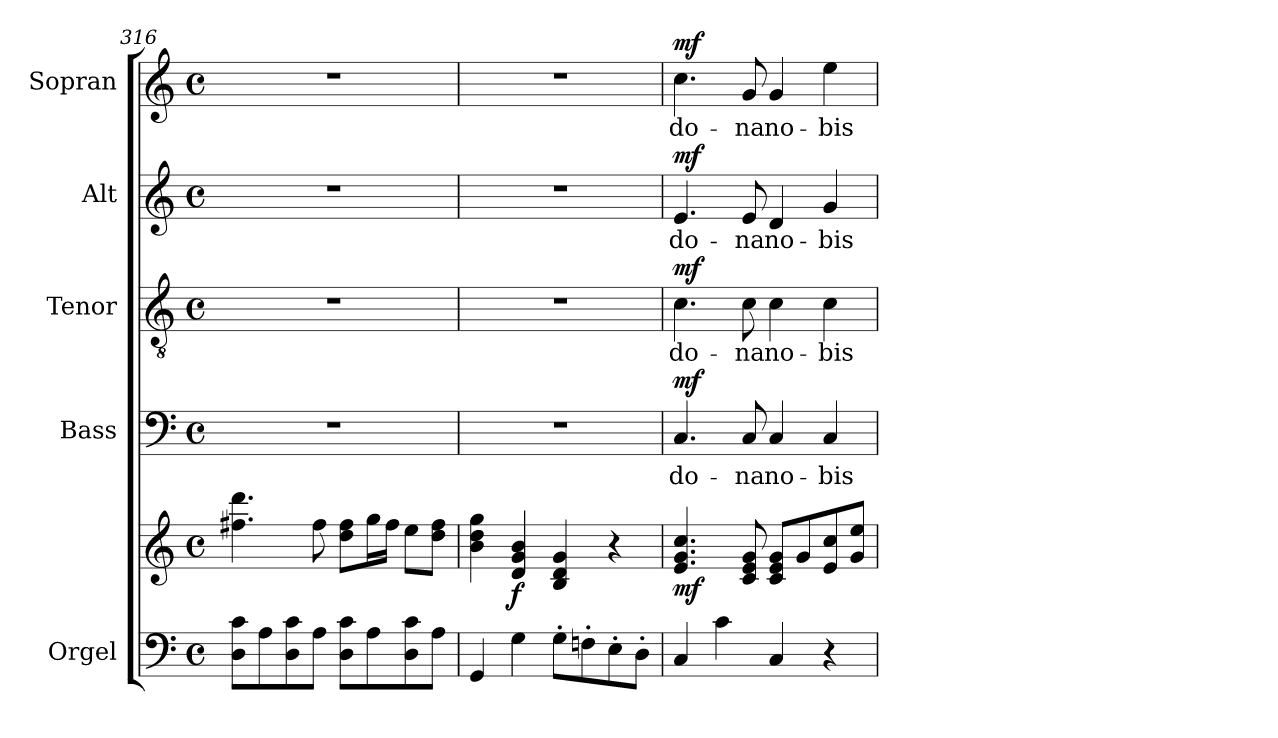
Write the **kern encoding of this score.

**kern	**kern	**dynam	**kern	**text	**dynam	**kern	**text	**dynam	**kern	**text	**dynam	**kern	**text	**dynam
*part5	*part5	*part5	*part4	*part4	*part4	*part3	*part3	*part3	*part2	*part2	*part2	*part1	*part1	*part1
*staff6	*staff5	*staff5/6	*staff4	*staff4	*staff4	*staff3	*staff3	*staff3	*staff2	*staff2	*staff2	*staff1	*staff1	*staff1
*I"Orgel	*	*	*I"Bass	*	*	*I"Tenor	*	*	*I"Alt	*	*	*I"Sopran	*	*
*I'Org.	*	*	*I'B.	*	*	*I'T.	*	*	*I'A.	*	*	*I'S.	*	*
*clefF4	*clefG2	*	*clefF4	*	*	*clefGv2	*	*	*clefG2	*	*	*clefG2	*	*
*k[]	*k[]	*	*k[]	*	*	*k[]	*	*	*k[]	*	*	*k[]	*	*
*C:	*C:	*	*C:	*	*	*C:	*	*	*C:	*	*	*C:	*	*
*M4/4	*M4/4	*	*M4/4	*	*	*M4/4	*	*	*M4/4	*	*	*M4/4	*	*
*met(c)	*met(c)	*	*met(c)	*	*	*met(c)	*	*	*met(c)	*	*	*met(c)	*	*
=316	=316	=316	=316	=316	=316	=316	=316	=316	=316	=316	=316	=316	=316	=316
8D\ 8c\L	4.ff#X\ 4.ddd\	.	1r	.	.	1r	.	.	1r	.	.	1r	.	.
8A\	.	.	.	.	.	.	.	.	.	.	.	.	.	.
8D\ 8c\	.	.	.	.	.	.	.	.	.	.	.	.	.	.
8A\J	8ff#\	.	.	.	.	.	.	.	.	.	.	.	.	.
8D\ 8c\L	8dd\ 8ff#\L	.	.	.	.	.	.	.	.	.	.	.	.	.
8A\	16gg\L	.	.	.	.	.	.	.	.	.	.	.	.	.
.	16ff#\JJ	.	.	.	.	.	.	.	.	.	.	.	.	.
8D\ 8c\	8ee\L	.	.	.	.	.	.	.	.	.	.	.	.	.
8A\J	8dd\ 8ff#\J	.	.	.	.	.	.	.	.	.	.	.	.	.
=317	=317	=317	=317	=317	=317	=317	=317	=317	=317	=317	=317	=317	=317	=317
4GG/	4b\ 4dd\ 4gg\	.	1r	.	.	1r	.	.	1r	.	.	1r	.	.
!	!	!LO:DY:b	!	!	!	!	!	!	!	!	!	!	!	!
4G\	4d/ 4g/ 4b/	f	.	.	.	.	.	.	.	.	.	.	.	.
8G'>\L	4B/ 4d/ 4g/	.	.	.	.	.	.	.	.	.	.	.	.	.
8Fn'>\	.	.	.	.	.	.	.	.	.	.	.	.	.	.
8E'>\	4r	.	.	.	.	.	.	.	.	.	.	.	.	.
8D'>\J	.	.	.	.	.	.	.	.	.	.	.	.	.	.
!!LO:LB:g=z
=318	=318	=318	=318	=318	=318	=318	=318	=318	=318	=318	=318	=318	=318	=318
!	!	!LO:DY:b	!	!LO:LY:b	!LO:DY:a	!	!LO:LY:b	!LO:DY:a	!	!LO:LY:b	!LO:DY:a	!	!LO:LY:b	!LO:DY:a
4C/	4.e/ 4.g/ 4.cc/	mf	4.C/	do-	mf	4.c\	do-	mf	4.e/	do-	mf	4.cc\	do-	mf
4c\	.	.	.	.	.	.	.	.	.	.	.	.	.	.
!	!	!	!	!LO:LY:b	!	!	!LO:LY:b	!	!	!LO:LY:b	!	!	!LO:LY:b	!
.	8c/ 8e/ 8g/	.	8C/	-na	.	8c\	-na	.	8e/	-na	.	8g/	-na	.
!	!	!	!	!LO:LY:b	!	!	!LO:LY:b	!	!	!LO:LY:b	!	!	!LO:LY:b	!
4C/	8c/ 8e/ 8g/L	.	4C/	no-	.	4c\	no-	.	4d/	no-	.	4g/	no-	.
.	8g/	.	.	.	.	.	.	.	.	.	.	.	.	.
!	!	!	!	!LO:LY:b	!	!	!LO:LY:b	!	!	!LO:LY:b	!	!	!LO:LY:b	!
4r	8e/ 8cc/	.	4C/	-bis	.	4c\	-bis	.	4g/	-bis	.	4ee\	-bis	.
.	8g/ 8ee/J	.	.	.	.	.	.	.	.	.	.	.	.	.
=	=	=	=	=	=	=	=	=	=	=	=	=	=	=
*-	*-	*-	*-	*-	*-	*-	*-	*-	*-	*-	*-	*-	*-	*-
